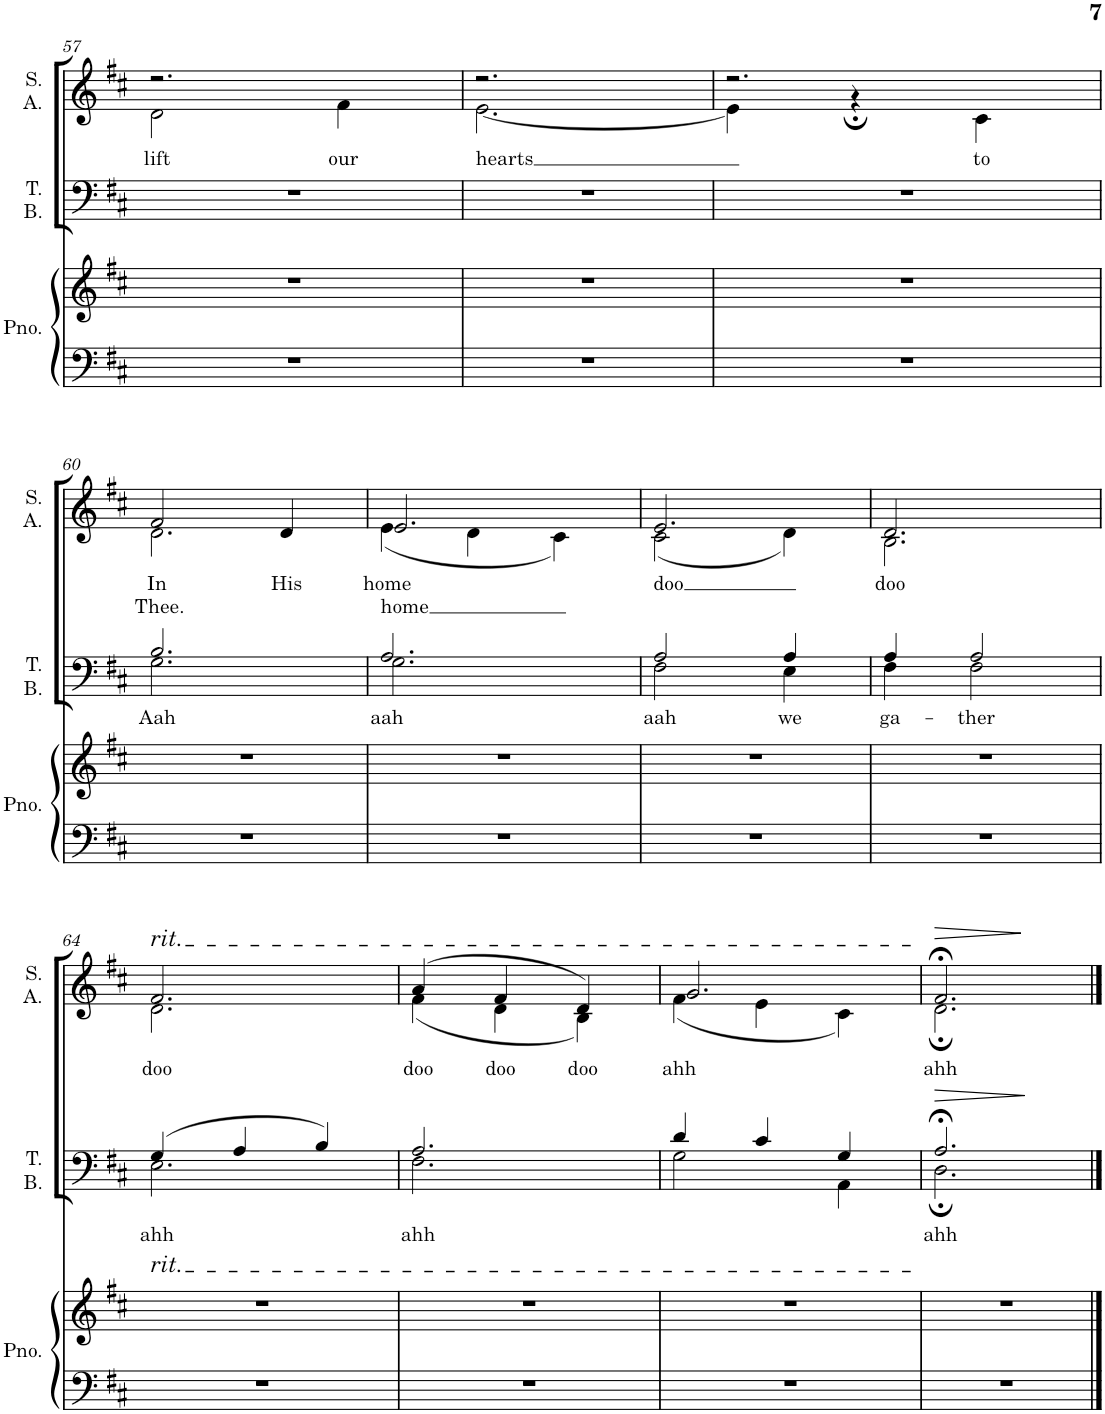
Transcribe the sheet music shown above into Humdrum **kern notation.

**kern	**kern	**kern	**text	**dynam	**kern	**text	**text	**dynam
*part3	*part3	*part2	*part2	*part2	*part1	*part1	*part1	*part1
*staff4	*staff3	*staff2	*staff2	*staff2	*staff1	*staff1	*staff1	*staff1
*I"Piano	*	*I"Tenor Bass	*	*	*I"Soprano Alto	*	*	*
*I'Pno.	*	*I'T. B.	*	*	*I'S. A.	*	*	*
!!LO:PB:g=z
*clefF4	*clefG2	*clefF4	*	*	*clefG2	*	*	*
*k[f#c#]	*k[f#c#]	*k[f#c#]	*	*	*k[f#c#]	*	*	*
*M3/4	*M3/4	*M3/4	*	*	*M3/4	*	*	*
=57	=57	=57	=57	=57	=57	=57	=57	=57
*	*	*	*	*	*^	*	*	*
!	!	!	!	!	!	!	!LO:LY:b	!	!
2.r	2.r	2.r	.	.	2.r	2d\	lift	.	.
!	!	!	!	!	!	!	!LO:LY:b	!	!
.	.	.	.	.	.	4f#\	our	.	.
=58	=58	=58	=58	=58	=58	=58	=58	=58	=58
!	!	!	!	!	!	!	!LO:LY:b	!	!
2.r	2.r	2.r	.	.	2.r	[2.e\	hearts	.	.
=59	=59	=59	=59	=59	=59	=59	=59	=59	=59
2.r	2.r	2.r	.	.	2.r	4e\]	.	.	.
.	.	.	.	.	.	4r;	.	.	.
!	!	!	!	!	!	!	!LO:LY:b	!	!
.	.	.	.	.	.	4c#\	to	.	.
!!LO:LB:g=z	!!
=60	=60	=60	=60	=60	=60	=60	=60	=60	=60
*	*	*^	*	*	*	*	*	*	*
!	!	!	!	!LO:LY:b	!	!	!	!LO:LY:b	!	!
!	!	!	!	!	!	!	!	!	!LO:LY:b	!
2.r	2.r	2.B/	2.G\	Aah	.	2f#/	2.d\	.	Thee.	.
!	!	!	!	!	!	!	!	!LO:LY:b	!	!
.	.	.	.	.	.	4d/	.	His	.	.
=61	=61	=61	=61	=61	=61	=61	=61	=61	=61	=61
!	!	!	!	!LO:LY:b	!	!	!	!LO:LY:b	!	!
!	!	!	!	!	!	!	!	!	!LO:LY:b	!
2.r	2.r	2.A/	2.G\	aah	.	2.e/	(4e\	.	home	.
.	.	.	.	.	.	.	4d\	.	.	.
.	.	.	.	.	.	.	4c#\)	.	.	.
=62	=62	=62	=62	=62	=62	=62	=62	=62	=62	=62
!	!	!	!	!LO:LY:b	!	!	!	!LO:LY:b	!	!
2.r	2.r	2A/	2F#\	aah	.	2.e/	(2c#\	doo	.	.
!	!	!	!	!LO:LY:b	!	!	!	!	!	!
.	.	4A/	4E\	we	.	.	4d\)	.	.	.
=63	=63	=63	=63	=63	=63	=63	=63	=63	=63	=63
!	!	!	!	!LO:LY:b	!	!	!	!LO:LY:b	!	!
2.r	2.r	4A/	4F#\	ga-	.	2.d/	2.B\	doo	.	.
!	!	!	!	!LO:LY:b	!	!	!	!	!	!
.	.	2A/	2F#\	-ther	.	.	.	.	.	.
!!LO:LB:g=z	!!
=64	=64	=64	=64	=64	=64	=64	=64	=64	=64	=64
!	!	!	!	!	!	!LO:TX:a:t=rit.	!	!	!	!
!	!LO:TX:a:t=rit.	!	!	!	!	!	!	!	!	!
!	!	!	!	!LO:LY:b	!	!	!	!LO:LY:b	!	!
2.r	2.r	(4G/	2.E\	ahh	.	2.f#/	2.d\	doo	.	.
.	.	4A/	.	.	.	.	.	.	.	.
.	.	4B/)	.	.	.	.	.	.	.	.
=65	=65	=65	=65	=65	=65	=65	=65	=65	=65	=65
!	!	!	!	!LO:LY:b	!	!	!	!LO:LY:b	!	!
2.r	2.r	2.A/	2.F#\	ahh	.	(4a/	(4f#\	doo	.	.
!	!	!	!	!	!	!	!	!LO:LY:b	!	!
.	.	.	.	.	.	4f#/	4d\	doo	.	.
!	!	!	!	!	!	!	!	!LO:LY:b	!	!
.	.	.	.	.	.	4d/)	4B\)	doo	.	.
=66	=66	=66	=66	=66	=66	=66	=66	=66	=66	=66
!	!	!	!	!	!	!	!	!LO:LY:b	!	!
2.r	2.r	4d/	2G\	.	.	2.g/	(4f#\	ahh	.	.
.	.	4c#/	.	.	.	.	4e\	.	.	.
.	.	4G/	4AA\	.	.	.	4c#\)	.	.	.
=67	=67	=67	=67	=67	=67	=67	=67	=67	=67	=67
!	!	!	!	!LO:LY:b	!LO:HP:b	!	!	!LO:LY:b	!	!LO:HP:b
2.r	2.r	2.A;</	2.D;\	ahh	>	2.f#;</	2.d;\	ahh	.	>
*	*	*v	*v	*	*	*	*	*	*	*
*	*	*	*	*	*v	*v	*	*	*
.	.	.	.	]	.	.	.	]
==	==	==	==	==	==	==	==	==
*-	*-	*-	*-	*-	*-	*-	*-	*-
